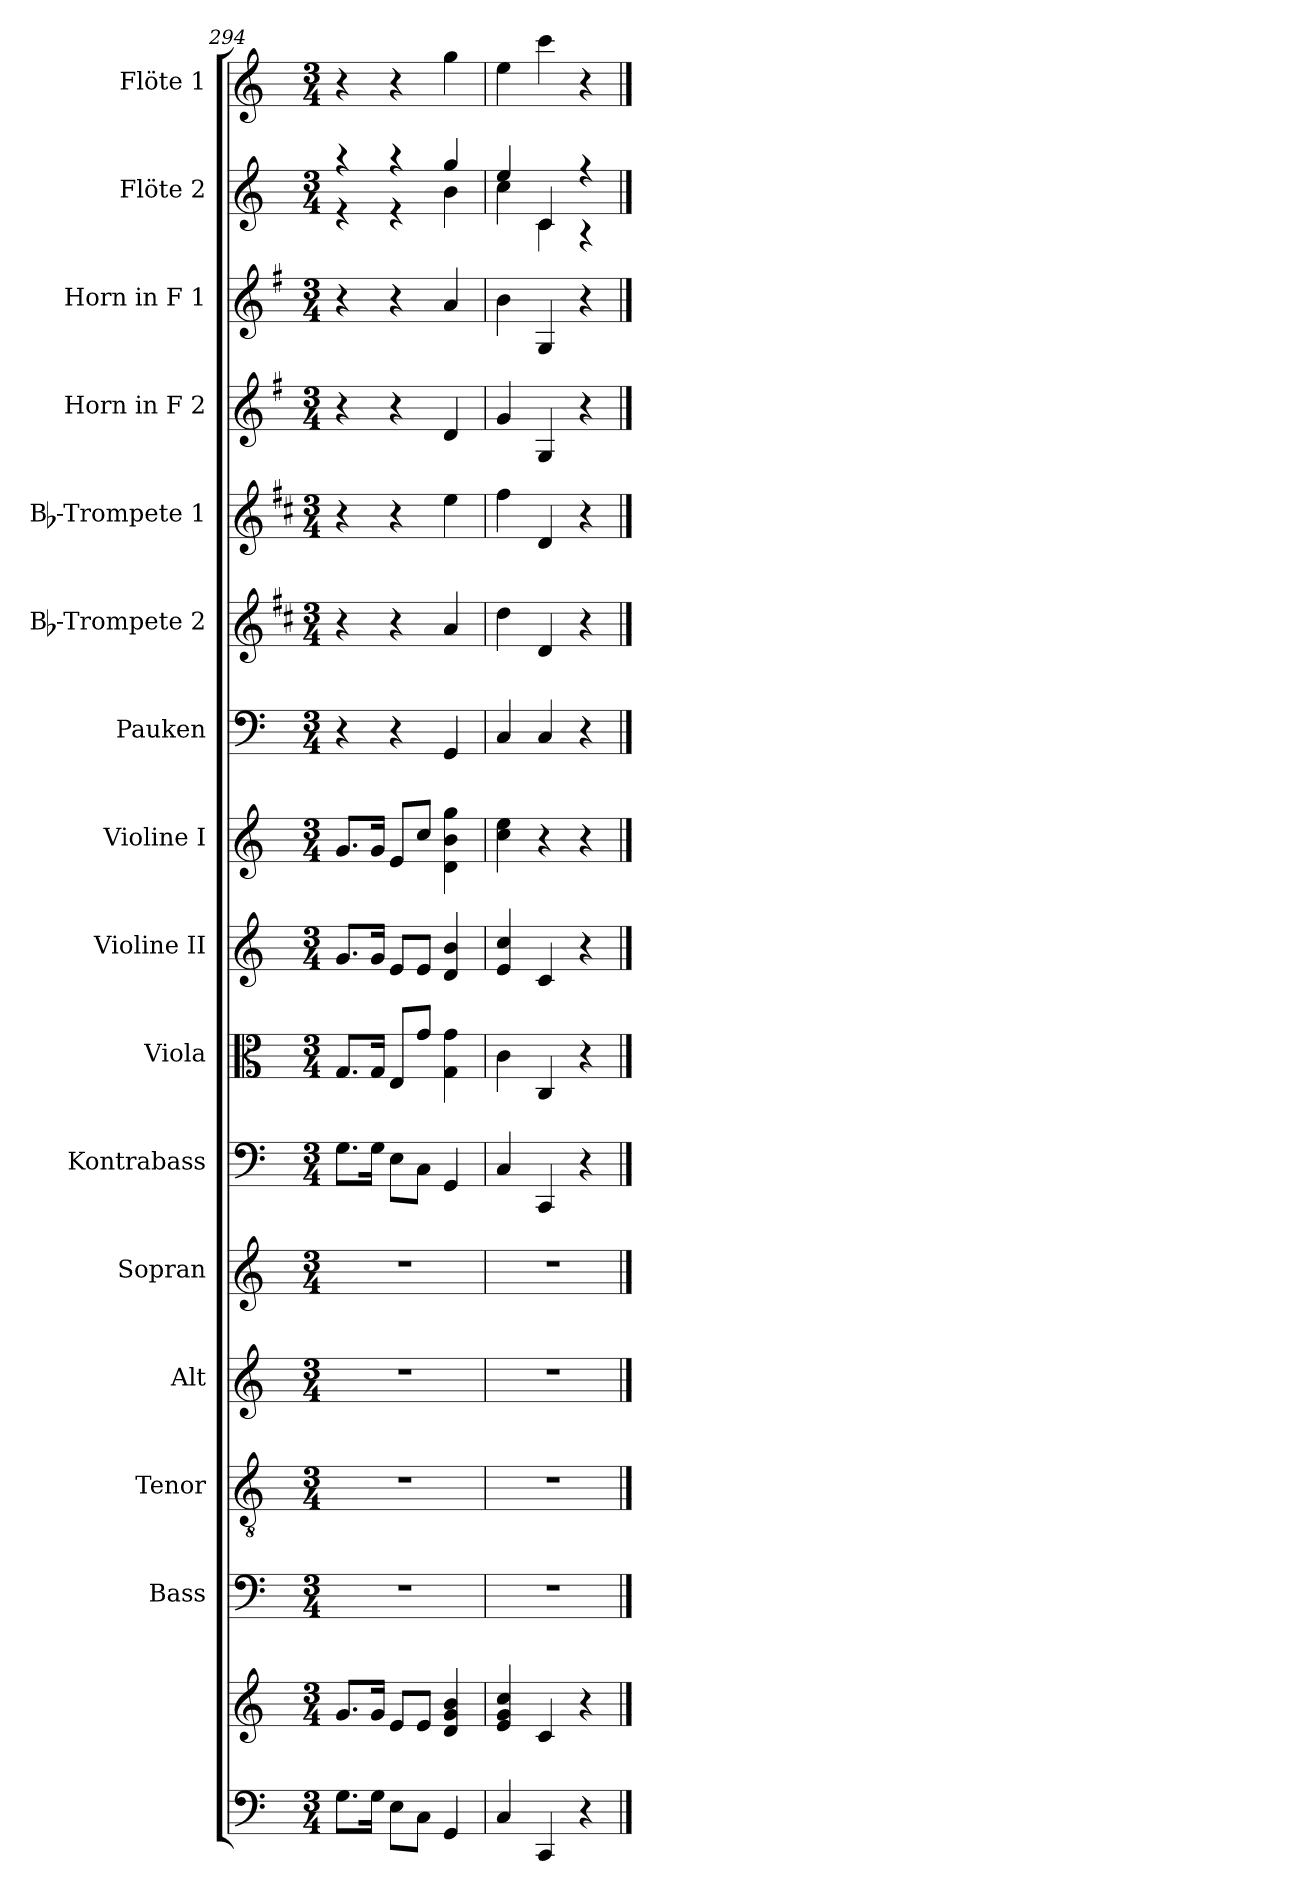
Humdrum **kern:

**kern	**kern	**kern	**kern	**kern	**kern	**kern	**kern	**kern	**kern	**kern	**kern	**kern	**kern	**kern	**kern	**kern
*part16	*part16	*part15	*part14	*part13	*part12	*part11	*part10	*part9	*part8	*part7	*part6	*part5	*part4	*part3	*part2	*part1
*staff17	*staff16	*staff15	*staff14	*staff13	*staff12	*staff11	*staff10	*staff9	*staff8	*staff7	*staff6	*staff5	*staff4	*staff3	*staff2	*staff1
*	*	*I"Bass	*I"Tenor	*I"Alt	*I"Sopran	*I"Kontrabass	*I"Viola	*I"Violine II	*I"Violine I	*I"Pauken	*I"Bb-Trompete 2	*I"Bb-Trompete 1	*I"Horn in F 2	*I"Horn in F 1	*I"Flöte 2	*I"Flöte 1
*	*	*I'B.	*I'T.	*I'A.	*I'S.	*I'Kb.	*I'Vla.	*I'Vl. II	*I'Vl. I	*I'Pk.	*I'Bb Trp. 2	*I'Bb Trp. 1	*	*	*I'Fl. 2	*I'Fl. 1
*clefF4	*clefG2	*clefF4	*clefGv2	*clefG2	*clefG2	*clefF4	*clefC3	*clefG2	*clefG2	*clefF4	*clefG2	*clefG2	*clefG2	*clefG2	*clefG2	*clefG2
*	*	*	*	*	*	*ITrd7c12	*	*	*	*	*ITrd1c2	*ITrd1c2	*ITrd4c7	*ITrd4c7	*	*
*k[]	*k[]	*k[]	*k[]	*k[]	*k[]	*k[]	*k[]	*k[]	*k[]	*k[]	*k[]	*k[]	*k[]	*k[]	*k[]	*k[]
*C:	*C:	*C:	*C:	*C:	*C:	*C:	*C:	*C:	*C:	*C:	*C:	*C:	*C:	*C:	*C:	*C:
*M3/4	*M3/4	*M3/4	*M3/4	*M3/4	*M3/4	*M3/4	*M3/4	*M3/4	*M3/4	*M3/4	*M3/4	*M3/4	*M3/4	*M3/4	*M3/4	*M3/4
=294	=294	=294	=294	=294	=294	=294	=294	=294	=294	=294	=294	=294	=294	=294	=294	=294
*	*	*	*	*	*	*	*	*	*	*	*	*	*	*	*^	*
8.G\L	8.g/L	2.r	2.r	2.r	2.r	8.GG\L	8.G/L	8.g/L	8.g/L	4r	4r	4r	4r	4r	4r	4r	4r
16G\Jk	16g/Jk	.	.	.	.	16GG\Jk	16G/Jk	16g/Jk	16g/Jk	.	.	.	.	.	.	.	.
8E\L	8e/L	.	.	.	.	8EE\L	8E/L	8e/L	8e/L	4r	4r	4r	4r	4r	4r	4r	4r
8C\J	8e/J	.	.	.	.	8CC\J	8g/J	8e/J	8cc/J	.	.	.	.	.	.	.	.
4GG/	4d/ 4g/ 4b/	.	.	.	.	4GGG/	4G\ 4g\	4d/ 4b/	4d\ 4b\ 4gg\	4GG/	4g/	4dd\	4G/	4d/	4gg/	4b\	4gg\
=295	=295	=295	=295	=295	=295	=295	=295	=295	=295	=295	=295	=295	=295	=295	=295	=295	=295
4C/	4e/ 4g/ 4cc/	2.r	2.r	2.r	2.r	4CC/	4c\	4e/ 4cc/	4cc\ 4ee\	4C/	4cc\	4ee\	4c/	4e\	4ee/	4cc\	4ee\
4CC/	4c/	.	.	.	.	4CCC/	4C/	4c/	4r	4C/	4c/	4c/	4C/	4C/	4c/	4c\	4ccc\
4r	4r	.	.	.	.	4r	4r	4r	4r	4r	4r	4r	4r	4r	4r	4r	4r
*	*	*	*	*	*	*	*	*	*	*	*	*	*	*	*v	*v	*
==	==	==	==	==	==	==	==	==	==	==	==	==	==	==	==	==
*-	*-	*-	*-	*-	*-	*-	*-	*-	*-	*-	*-	*-	*-	*-	*-	*-
